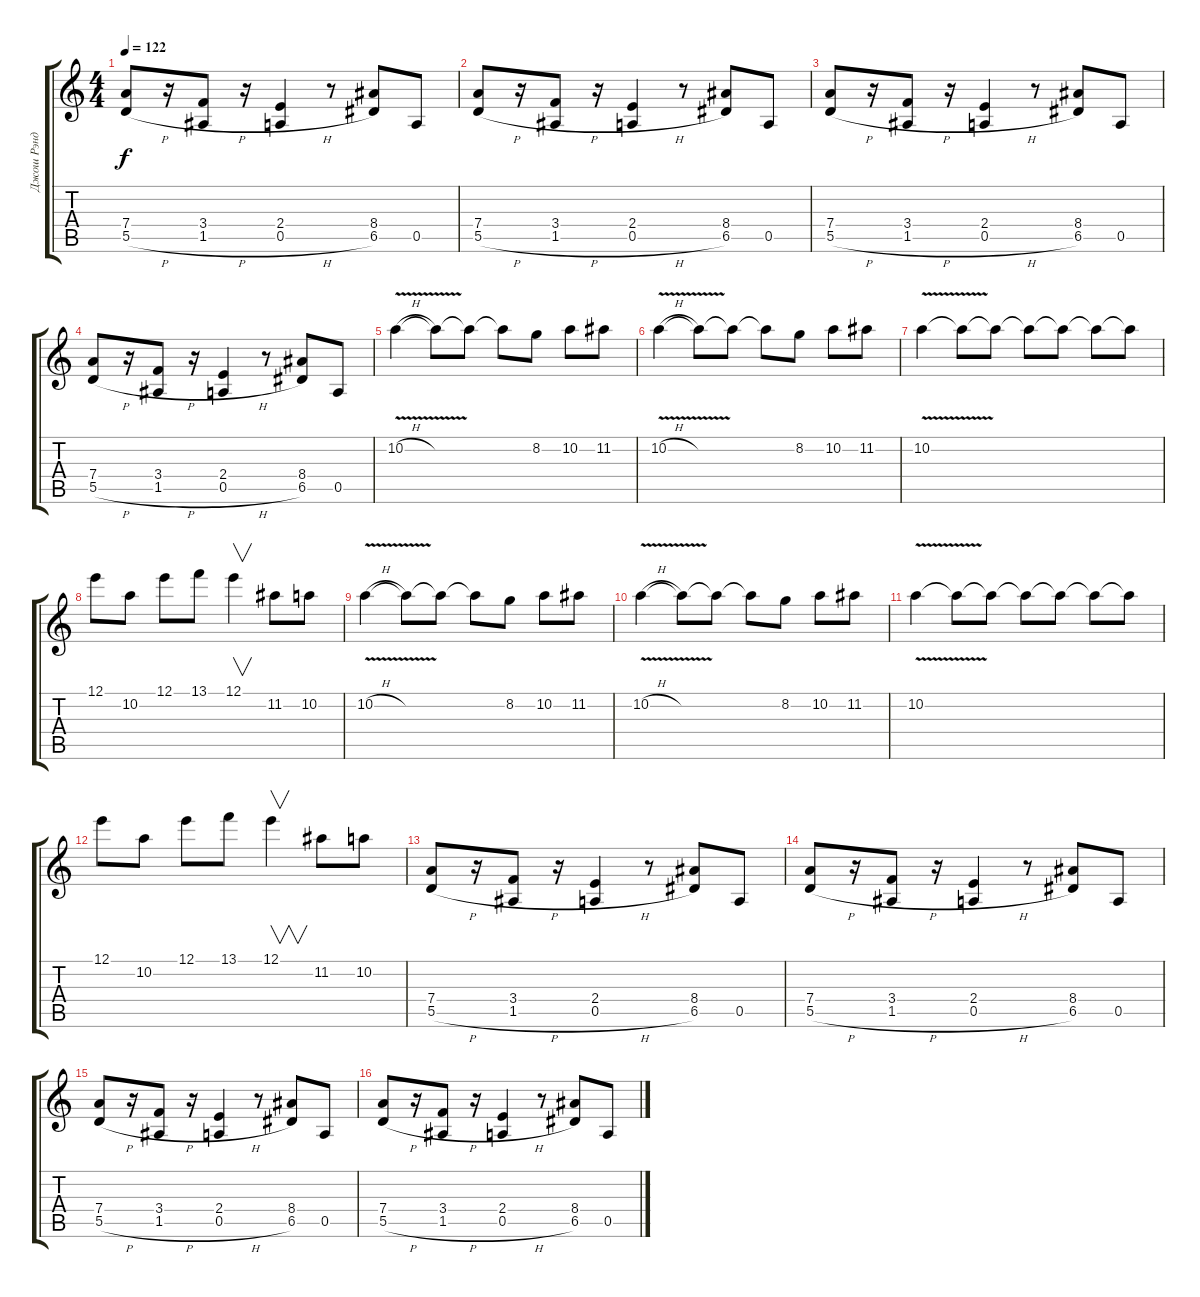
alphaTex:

\track ("Джош Рэнд" "Джош Рэнд") {instrument distortionguitar}
\staff {score tabs}
\tuning (E4 B3 G3 D3 A2 E2) {hide}
\ts (4 4)
\tempo 122
\clef g2
\ks c
(7.4 5.5{h}).8{dy f} r.16 (3.4 1.5{h}).8 r.16 (2.4 0.5{h}).4 r.8 (8.4 6.5).8 0.5.8 |
(7.4 5.5{h}).8 r.16 (3.4 1.5{h}).8 r.16 (2.4 0.5{h}).4 r.8 (8.4 6.5).8 0.5.8 |
(7.4 5.5{h}).8 r.16 (3.4 1.5{h}).8 r.16 (2.4 0.5{h}).4 r.8 (8.4 6.5).8 0.5.8 |
(7.4 5.5{h}).8 r.16 (3.4 1.5{h}).8 r.16 (2.4 0.5{h}).4 r.8 (8.4 6.5).8 0.5.8 |
10.2{v h}.4 10.2{t}.8 10.2{t}.8 10.2{t}.8 8.2.8 10.2.8 11.2.8 |
10.2{v h}.4 10.2{t}.8 10.2{t}.8 10.2{t}.8 8.2.8 10.2.8 11.2.8 |
10.2{v}.4 10.2{t}.8 10.2{t}.8 10.2{t}.8 10.2{t}.8 10.2{t}.8 10.2{t}.8 |
12.1.8 10.2.8 12.1.8 13.1.8 12.1.4{v} 11.2.8 10.2.8 |
10.2{v h}.4 10.2{t}.8 10.2{t}.8 10.2{t}.8 8.2.8 10.2.8 11.2.8 |
10.2{v h}.4 10.2{t}.8 10.2{t}.8 10.2{t}.8 8.2.8 10.2.8 11.2.8 |
10.2{v}.4 10.2{t}.8 10.2{t}.8 10.2{t}.8 10.2{t}.8 10.2{t}.8 10.2{t}.8 |
12.1.8 10.2.8 12.1.8 13.1.8 12.1.4{v} 11.2.8 10.2.8 |
(7.4 5.5{h}).8 r.16 (3.4 1.5{h}).8 r.16 (2.4 0.5{h}).4 r.8 (8.4 6.5).8 0.5.8 |
(7.4 5.5{h}).8 r.16 (3.4 1.5{h}).8 r.16 (2.4 0.5{h}).4 r.8 (8.4 6.5).8 0.5.8 |
(7.4 5.5{h}).8 r.16 (3.4 1.5{h}).8 r.16 (2.4 0.5{h}).4 r.8 (8.4 6.5).8 0.5.8 |
(7.4 5.5{h}).8 r.16 (3.4 1.5{h}).8 r.16 (2.4 0.5{h}).4 r.8 (8.4 6.5).8 0.5.8
